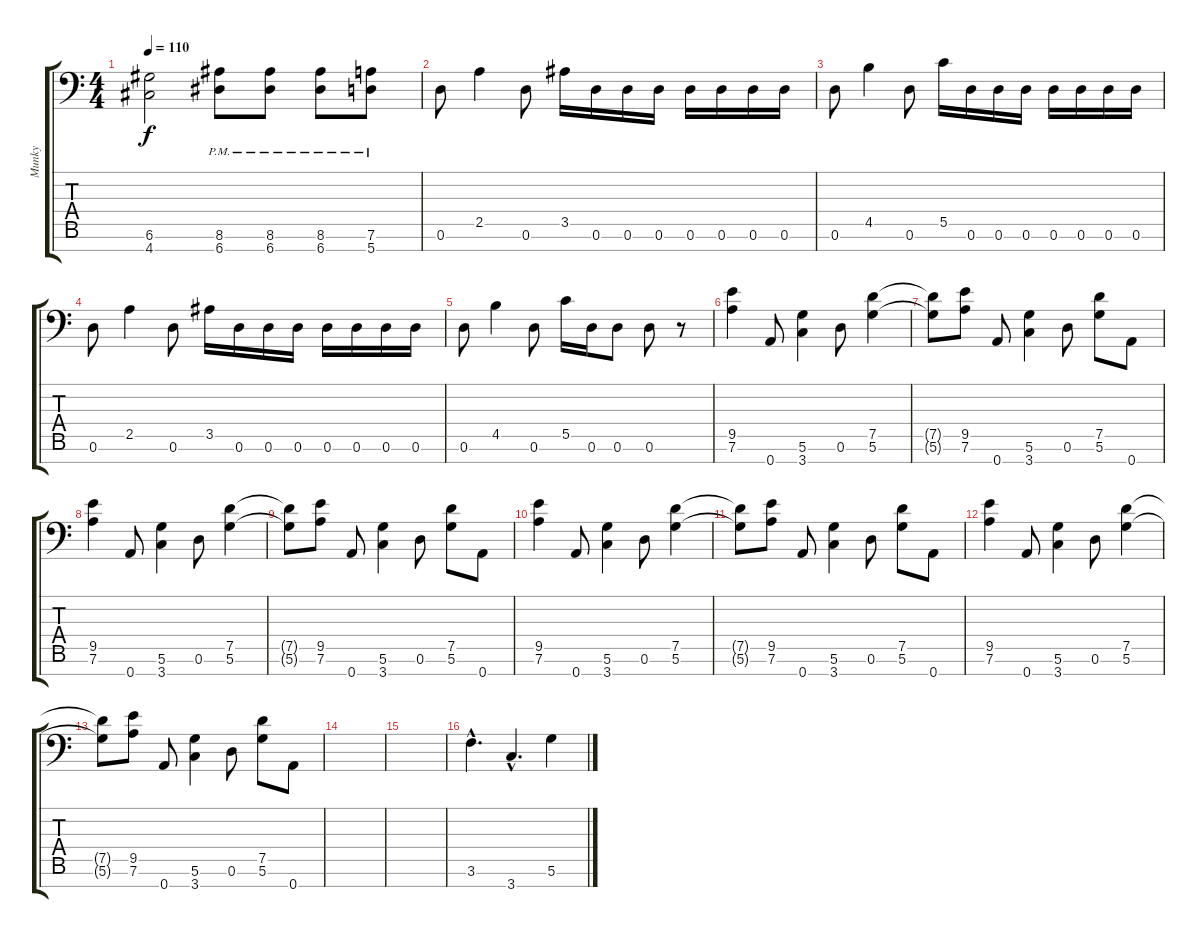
\track ("Munky" "Munky") {instrument distortionguitar}
\staff {score tabs}
\tuning (D4 A3 F3 C3 G2 D2 A1) {hide}
\ts (4 4)
\tempo 110
\clef f4
\ks c
(6.6 4.7).2{dy f} (8.6{pm} 6.7).8 (8.6{pm} 6.7).8 (8.6{pm} 6.7).8 (7.6{pm} 5.7).8 |
0.6.8 2.5.4 0.6.8 3.5.16 0.6.16 0.6.16 0.6.16 0.6.16 0.6.16 0.6.16 0.6.16 |
0.6.8 4.5.4 0.6.8 5.5.16 0.6.16 0.6.16 0.6.16 0.6.16 0.6.16 0.6.16 0.6.16 |
0.6.8 2.5.4 0.6.8 3.5.16 0.6.16 0.6.16 0.6.16 0.6.16 0.6.16 0.6.16 0.6.16 |
0.6.8 4.5.4 0.6.8 5.5.16 0.6.16 0.6.8 0.6.8 r.8 |
(9.5 7.6).4 0.7.8 (5.6 3.7).4 0.6.8 (7.5 5.6).4 |
(7.5{t} 5.6{t}).8 (9.5 7.6).8 0.7.8 (5.6 3.7).4 0.6.8 (7.5 5.6).8 0.7.8 |
(9.5 7.6).4 0.7.8 (5.6 3.7).4 0.6.8 (7.5 5.6).4 |
(7.5{t} 5.6{t}).8 (9.5 7.6).8 0.7.8 (5.6 3.7).4 0.6.8 (7.5 5.6).8 0.7.8 |
(9.5 7.6).4 0.7.8 (5.6 3.7).4 0.6.8 (7.5 5.6).4 |
(7.5{t} 5.6{t}).8 (9.5 7.6).8 0.7.8 (5.6 3.7).4 0.6.8 (7.5 5.6).8 0.7.8 |
(9.5 7.6).4 0.7.8 (5.6 3.7).4 0.6.8 (7.5 5.6).4 |
(7.5{t} 5.6{t}).8 (9.5 7.6).8 0.7.8 (5.6 3.7).4 0.6.8 (7.5 5.6).8 0.7.8 |
|
|
3.6{hac}.4{d} 3.7{hac}.4{d} 5.6.4
